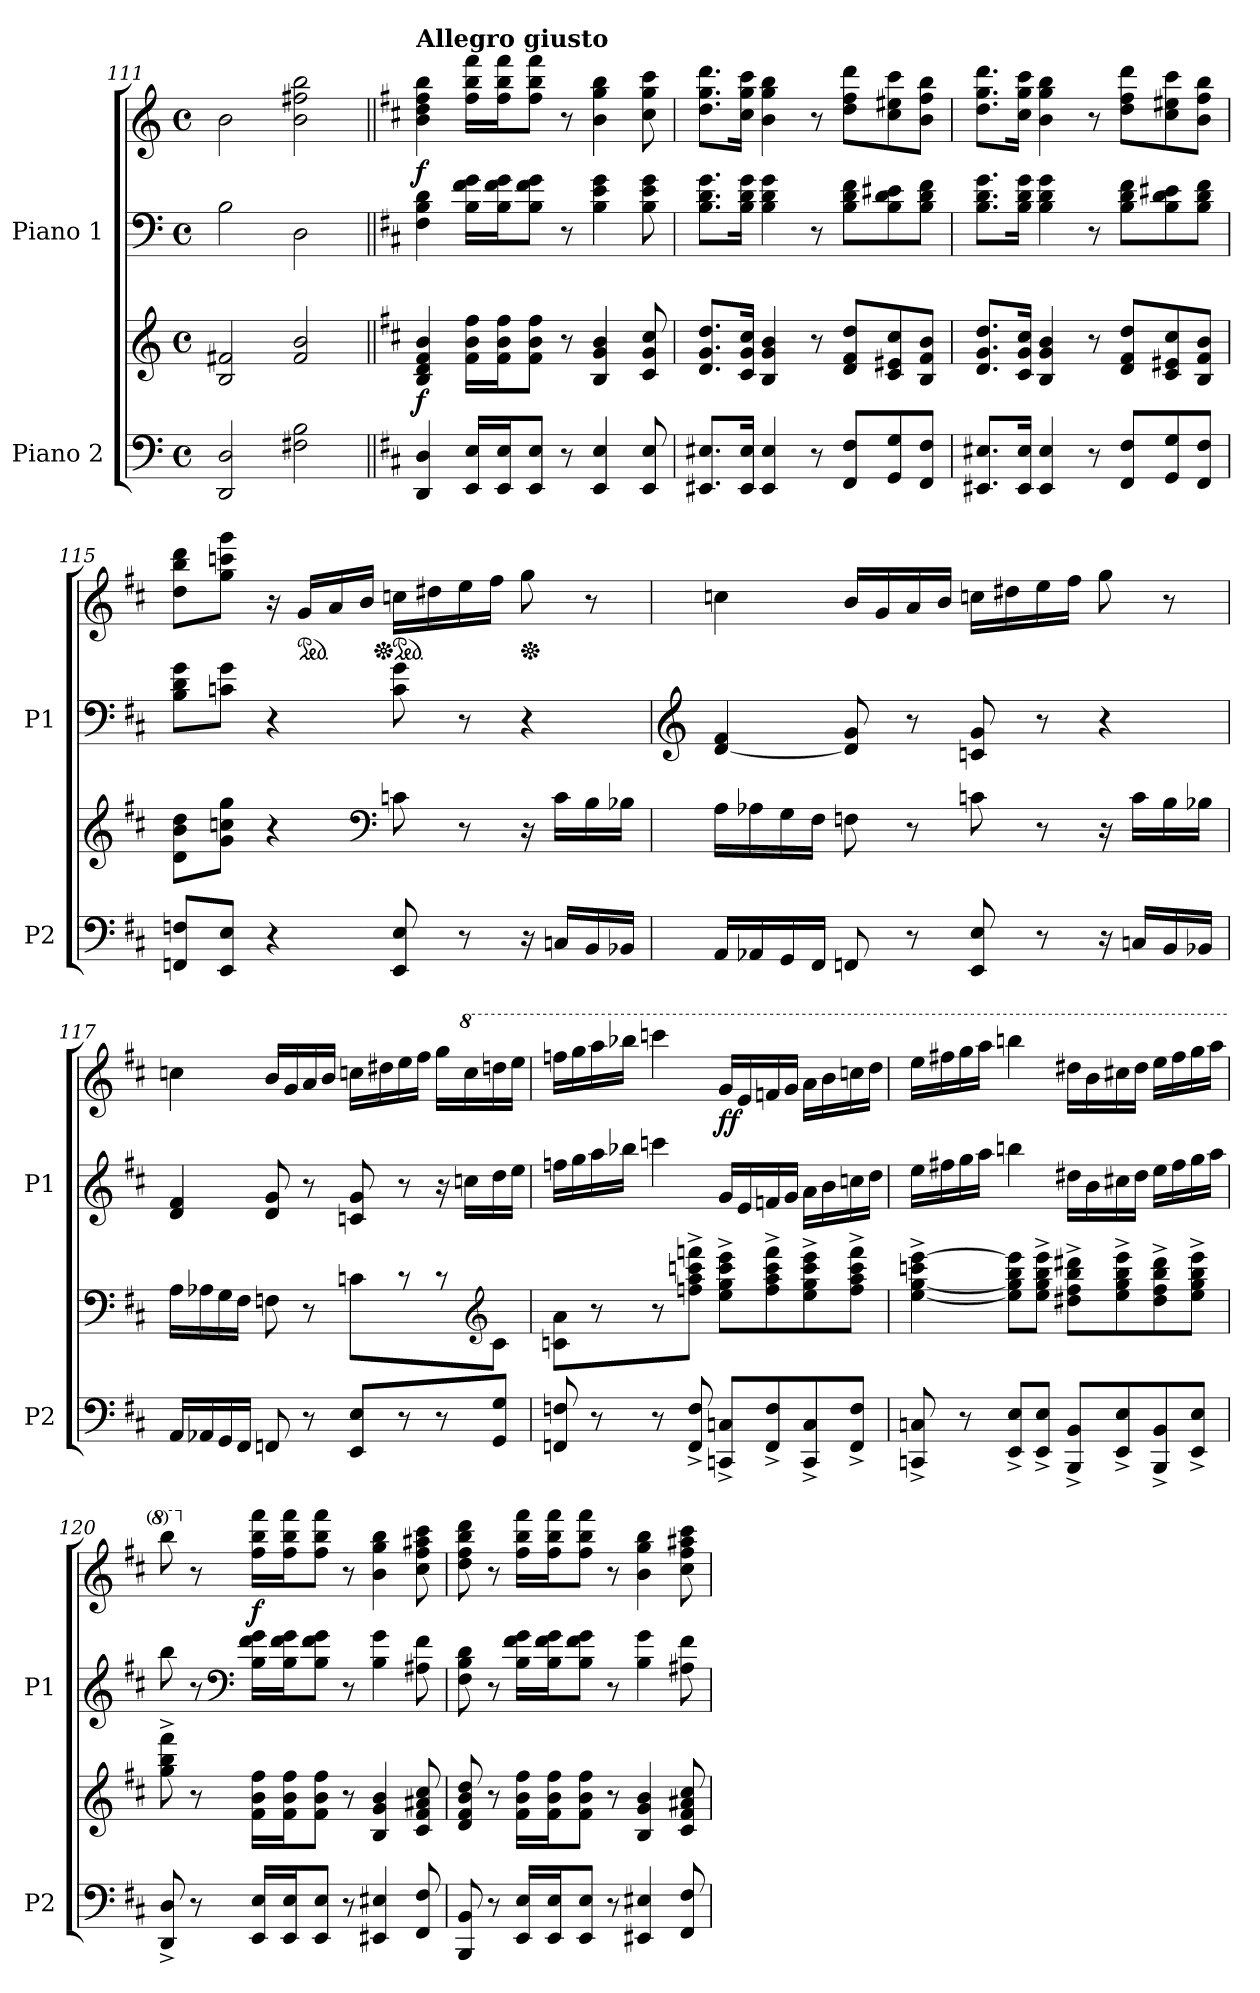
**kern	**kern	**dynam	**kern	**kern	**dynam
*part2	*part2	*part2	*part1	*part1	*part1
*staff4	*staff3	*staff3/4	*staff2	*staff1	*staff1/2
*I"Piano 2	*	*	*I"Piano 1	*	*
*I'P2	*	*	*I'P1	*	*
*clefF4	*clefG2	*	*clefF4	*clefG2	*
*k[]	*k[]	*	*k[]	*k[]	*
*M4/4	*M4/4	*	*M4/4	*M4/4	*
*met(c)	*met(c)	*	*met(c)	*met(c)	*
*MM148	*MM148	*	*MM148	*MM148	*
=111	=111	=111	=111	=111	=111
2DD/ 2D/	2B/ 2f#X/	.	2B\	2b\	.
2F#X\ 2B\	2f#/ 2b/	.	2D\	2b\ 2ff#X\ 2bb\	.
=112||	=112||	=112||	=112||	=112||	=112||
*k[f#c#]	*k[f#c#]	*	*k[f#c#]	*k[f#c#]	*
!	!	!	!	!LO:TX:a:B:t=Allegro giusto	!
!	!	!LO:DY:b	!	!	!LO:DY:b
4DD/ 4D/	4B/ 4d/ 4f#/ 4b/	f	4F#\ 4B\ 4d\	4b\ 4dd\ 4ff#\ 4bb\	f
16EE/ 16E/LL	16f#\ 16b\ 16ff#\LL	.	16B\ 16f#\ 16g\LL	16ff#\ 16bb\ 16fff#\LL	.
16EE/ 16E/J	16f#\ 16b\ 16ff#\J	.	16B\ 16f#\ 16g\J	16ff#\ 16bb\ 16fff#\J	.
8EE/ 8E/J	8f#\ 8b\ 8ff#\J	.	8B\ 8f#\ 8g\J	8ff#\ 8bb\ 8fff#\J	.
8r	8r	.	8r	8r	.
4EE/ 4E/	4B/ 4g/ 4b/	.	4B\ 4e\ 4g\	4b\ 4gg\ 4bb\	.
8EE/ 8E/	8c#/ 8g/ 8cc#/	.	8B\ 8e\ 8g\	8cc#\ 8gg\ 8ccc#\	.
=113	=113	=113	=113	=113	=113
8.EE#X/ 8.E#X/L	8.d/ 8.g/ 8.dd/L	.	8.B\ 8.d\ 8.g\L	8.dd\ 8.gg\ 8.ddd\L	.
16EE#/ 16E#/Jk	16c#/ 16g/ 16cc#/Jk	.	16B\ 16d\ 16g\Jk	16cc#\ 16gg\ 16ccc#\Jk	.
4EE#/ 4E#/	4B/ 4g/ 4b/	.	4B\ 4d\ 4g\	4b\ 4gg\ 4bb\	.
8r	8r	.	8r	8r	.
8FF#/ 8F#/L	8d/ 8f#/ 8dd/L	.	8B\ 8d\ 8f#\L	8dd\ 8ff#\ 8ddd\L	.
8GG/ 8G/	8c#/ 8e#X/ 8cc#/	.	8B\ 8d\ 8e#X\	8cc#\ 8ee#X\ 8ccc#\	.
8FF#/ 8F#/J	8B/ 8f#/ 8b/J	.	8B\ 8d\ 8f#\J	8b\ 8ff#\ 8bb\J	.
!!LO:LB:g=z
=114	=114	=114	=114	=114	=114
8.EE#X/ 8.E#X/L	8.d/ 8.g/ 8.dd/L	.	8.B\ 8.d\ 8.g\L	8.dd\ 8.gg\ 8.ddd\L	.
16EE#/ 16E#/Jk	16c#/ 16g/ 16cc#/Jk	.	16B\ 16d\ 16g\Jk	16cc#\ 16gg\ 16ccc#\Jk	.
4EE#/ 4E#/	4B/ 4g/ 4b/	.	4B\ 4d\ 4g\	4b\ 4gg\ 4bb\	.
8r	8r	.	8r	8r	.
8FF#/ 8F#/L	8d/ 8f#/ 8dd/L	.	8B\ 8d\ 8f#\L	8dd\ 8ff#\ 8ddd\L	.
8GG/ 8G/	8c#/ 8e#X/ 8cc#/	.	8B\ 8d\ 8e#X\	8cc#\ 8ee#X\ 8ccc#\	.
8FF#/ 8F#/J	8B/ 8f#/ 8b/J	.	8B\ 8d\ 8f#\J	8b\ 8ff#\ 8bb\J	.
=115	=115	=115	=115	=115	=115
8FFn/ 8Fn/L	8d\ 8b\ 8dd\L	.	8B\ 8d\ 8g\L	8dd\ 8bb\ 8ddd\L	.
8EE/ 8E/J	8g\ 8ccn\ 8gg\J	.	8cn\ 8g\J	8gg\ 8cccn\ 8ggg\J	.
4r	4r	.	4r	16r	.
*	*	*	*	*ped	*
.	.	.	.	16g/LL	.
.	.	.	.	16a/	.
.	.	.	.	16b/JJ	.
*	*clefF4	*	*	*	*
*	*	*	*	*Xped	*
*	*	*	*	*ped	*
8EE/ 8E/	8cn\	.	8c\ 8g\	16ccn\LL	.
.	.	.	.	16dd#X\	.
8r	8r	.	8r	16ee\	.
.	.	.	.	16ff#\JJ	.
*	*	*	*	*Xped	*
16r	16r	.	4r	8gg\	.
16Cn/LL	16c\LL	.	.	.	.
16BB/	16B\	.	.	8r	.
16BB-X/JJ	16B-X\JJ	.	.	.	.
=116	=116	=116	=116	=116	=116
*	*	*	*clefG2	*	*
16AA/LL	16A\LL	.	[4d/ 4f#/	4ccn\	.
16AA-X/	16A-X\	.	.	.	.
16GG/	16G\	.	.	.	.
16FF#/JJ	16F#\JJ	.	.	.	.
8FFn/	8Fn\	.	8d/] 8g/	16b/LL	.
.	.	.	.	16g/	.
8r	8r	.	8r	16a/	.
.	.	.	.	16b/JJ	.
8EE/ 8E/	8cn\	.	8cn/ 8g/	16ccn\LL	.
.	.	.	.	16dd#X\	.
8r	8r	.	8r	16ee\	.
.	.	.	.	16ff#\JJ	.
16r	16r	.	4r	8gg\	.
16Cn/LL	16c\LL	.	.	.	.
16BB/	16B\	.	.	8r	.
16BB-X/JJ	16B-X\JJ	.	.	.	.
!!LO:PB:g=z
=117	=117	=117	=117	=117	=117
16AA/LL	16A\LL	.	4d/ 4f#/	4ccn\	.
16AA-X/	16A-X\	.	.	.	.
16GG/	16G\	.	.	.	.
16FF#/JJ	16F#\JJ	.	.	.	.
8FFn/	8Fn\	.	8d/ 8g/	16b/LL	.
.	.	.	.	16g/	.
8r	8r	.	8r	16a/	.
.	.	.	.	16b/JJ	.
8EE/ 8E/L	8cn\L	.	8cn/ 8g/	16ccn\LL	.
.	.	.	.	16dd#X\	.
8r	8r	.	8r	16ee\	.
.	.	.	.	16ff#\JJ	.
8r	8r	.	16r	16gg\LL	.
*	*	*	*	*8va	*
.	.	.	16ccn\LL	16ccc\	.
*	*clefG2	*	*	*	*
8GG/ 8G/J	8c\J	.	16dd\	16dddn\	.
.	.	.	16ee\JJ	16eee\JJ	.
=118	=118	=118	=118	=118	=118
8FFn/ 8Fn/	8cn\ 8a\L	.	16ffn\LL	16fffn\LL	.
.	.	.	16gg\	16ggg\	.
8r	8r	.	16aa\	16aaa\	.
.	.	.	16bb-X\JJ	16bbb-X\JJ	.
8r	8r	.	4cccn\	4ccccn\	.
8FF/^ 8F/^	8ffn\^ 8aa\^ 8cccn\^ 8fffn\^J	.	.	.	.
!	!	!	!	!	!LO:DY:b
8CCn/^ 8Cn/^L	8ee\^ 8gg\^ 8ccc\^ 8eee\^L	.	16g/LL	16gg/LL	ff
.	.	.	16e/	16ee/	.
8FF/^ 8F/^	8ff\^ 8aa\^ 8ccc\^ 8fff\^	.	16fn/	16ffn/	.
.	.	.	16g/JJ	16gg/JJ	.
8CC/^ 8C/^	8ee\^ 8gg\^ 8ccc\^ 8eee\^	.	16a\LL	16aa\LL	.
.	.	.	16b\	16bb\	.
8FF/^ 8F/^J	8ff\^ 8aa\^ 8ccc\^ 8fff\^J	.	16ccn\	16cccn\	.
.	.	.	16dd\JJ	16ddd\JJ	.
!!LO:LB:g=z
=119	=119	=119	=119	=119	=119
8CCn/^ 8Cn/^	[4ee\^ [4gg\^ 4cccn\^ [4eee\^	.	16ee\LL	16eee\LL	.
.	.	.	16ff#X\	16fff#X\	.
8r	.	.	16gg\	16ggg\	.
.	.	.	16aa\JJ	16aaa\JJ	.
8EE/^ 8E/^L	8ee\] 8gg\] 8bb\ 8eee\]L	.	4bbn\	4bbbn\	.
8EE/^ 8E/^J	8ee\^ 8gg\^ 8bb\^ 8eee\^J	.	.	.	.
8BBB/^ 8BB/^L	8dd#X\^ 8ff#\^ 8bb\^ 8ddd#X\^L	.	16dd#X\LL	16ddd#X\LL	.
.	.	.	16b\	16bb\	.
8EE/^ 8E/^	8ee\^ 8gg\^ 8bb\^ 8eee\^	.	16cc#X\	16ccc#X\	.
.	.	.	16dd#\JJ	16ddd#\JJ	.
8BBB/^ 8BB/^	8dd#\^ 8ff#\^ 8bb\^ 8ddd#\^	.	16ee\LL	16eee\LL	.
.	.	.	16ff#\	16fff#\	.
8EE/^ 8E/^J	8ee\^ 8gg\^ 8bb\^ 8eee\^J	.	16gg\	16ggg\	.
.	.	.	16aa\JJ	16aaa\JJ	.
=120	=120	=120	=120	=120	=120
8DD/^ 8D/^	8gg\^ 8bb\^ 8fff#\^	.	8bb\	8bbb\	.
*	*	*	*	*X8va	*
8r	8r	.	8r	8r	.
*	*	*	*clefF4	*	*
!	!	!	!	!	!LO:DY:b
16EE/ 16E/LL	16f#\ 16b\ 16ff#\LL	.	16B\ 16f#\ 16g\LL	16ff#\ 16bb\ 16fff#\LL	f
16EE/ 16E/J	16f#\ 16b\ 16ff#\J	.	16B\ 16f#\ 16g\J	16ff#\ 16bb\ 16fff#\J	.
8EE/ 8E/J	8f#\ 8b\ 8ff#\J	.	8B\ 8f#\ 8g\J	8ff#\ 8bb\ 8fff#\J	.
8r	8r	.	8r	8r	.
4EE#X/ 4E#X/	4B/ 4g/ 4b/	.	4B\ 4g\	4b\ 4gg\ 4bb\	.
8FF#/ 8F#/	8c#/ 8f#/ 8a#X/ 8cc#/	.	8A#X\ 8f#\	8cc#\ 8ff#\ 8aa#X\ 8ccc#\	.
=121	=121	=121	=121	=121	=121
8BBB/ 8BB/	8d/ 8f#/ 8b/ 8dd/	.	8F#\ 8B\ 8d\	8dd\ 8ff#\ 8bb\ 8ddd\	.
8r	8r	.	8r	8r	.
16EE/ 16E/LL	16f#\ 16b\ 16ff#\LL	.	16B\ 16f#\ 16g\LL	16ff#\ 16bb\ 16fff#\LL	.
16EE/ 16E/J	16f#\ 16b\ 16ff#\J	.	16B\ 16f#\ 16g\J	16ff#\ 16bb\ 16fff#\J	.
8EE/ 8E/J	8f#\ 8b\ 8ff#\J	.	8B\ 8f#\ 8g\J	8ff#\ 8bb\ 8fff#\J	.
8r	8r	.	8r	8r	.
4EE#X/ 4E#X/	4B/ 4g/ 4b/	.	4B\ 4g\	4b\ 4gg\ 4bb\	.
8FF#/ 8F#/	8c#/ 8f#/ 8a#X/ 8cc#/	.	8A#X\ 8f#\	8cc#\ 8ff#\ 8aa#X\ 8ccc#\	.
=	=	=	=	=	=
*-	*-	*-	*-	*-	*-
